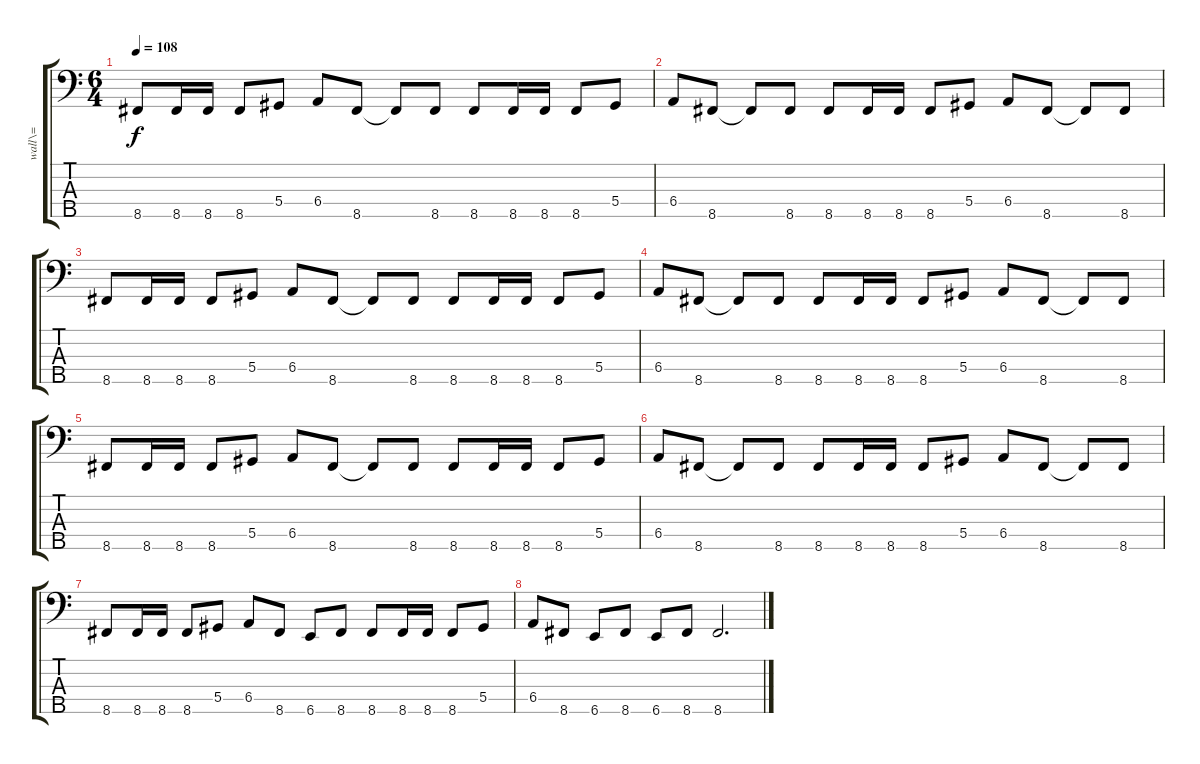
\track ("wall\\=" "wall\\=") {instrument slapbass1}
\staff {score tabs}
\tuning (Gb2 Db2 Ab1 Eb1 Bb0) {hide}
\ts (6 4)
\tempo 108
\clef f4
\ks c
8.5.8{dy f} 8.5.16 8.5.16 8.5.8 5.4.8 6.4.8 8.5.8 8.5{t}.8 8.5.8 8.5.8 8.5.16 8.5.16 8.5.8 5.4.8 |
6.4.8 8.5.8 8.5{t}.8 8.5.8 8.5.8 8.5.16 8.5.16 8.5.8 5.4.8 6.4.8 8.5.8 8.5{t}.8 8.5.8 |
8.5.8 8.5.16 8.5.16 8.5.8 5.4.8 6.4.8 8.5.8 8.5{t}.8 8.5.8 8.5.8 8.5.16 8.5.16 8.5.8 5.4.8 |
6.4.8 8.5.8 8.5{t}.8 8.5.8 8.5.8 8.5.16 8.5.16 8.5.8 5.4.8 6.4.8 8.5.8 8.5{t}.8 8.5.8 |
8.5.8 8.5.16 8.5.16 8.5.8 5.4.8 6.4.8 8.5.8 8.5{t}.8 8.5.8 8.5.8 8.5.16 8.5.16 8.5.8 5.4.8 |
6.4.8 8.5.8 8.5{t}.8 8.5.8 8.5.8 8.5.16 8.5.16 8.5.8 5.4.8 6.4.8 8.5.8 8.5{t}.8 8.5.8 |
8.5.8 8.5.16 8.5.16 8.5.8 5.4.8 6.4.8 8.5.8 6.5.8 8.5.8 8.5.8 8.5.16 8.5.16 8.5.8 5.4.8 |
6.4.8 8.5.8 6.5.8 8.5.8 6.5.8 8.5.8 8.5.2{d}
